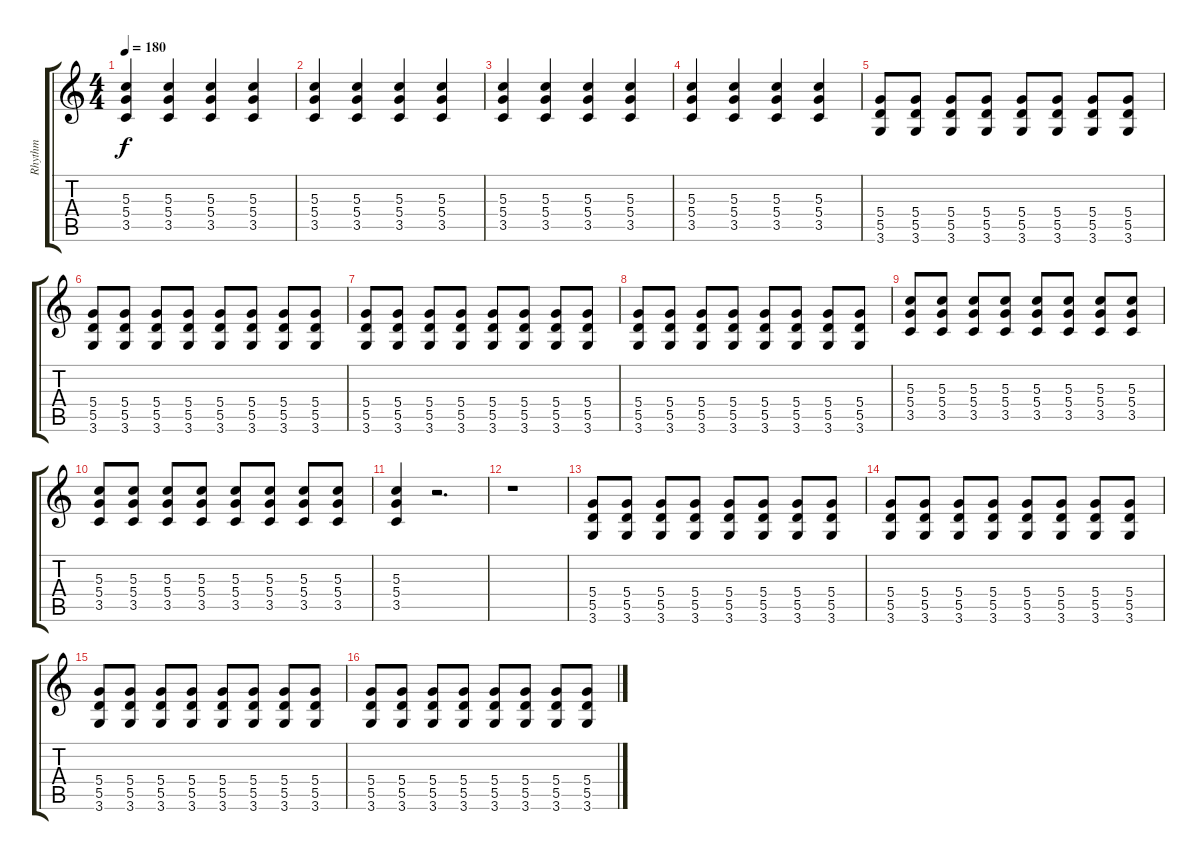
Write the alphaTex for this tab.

\track ("Rhythm" "Rhythm") {instrument distortionguitar}
\staff {score tabs}
\tuning (E4 B3 G3 D3 A2 E2) {hide}
\ts (4 4)
\tempo 180
\clef g2
\ks c
(5.3 5.4 3.5).4{dy f} (5.3 5.4 3.5).4 (5.3 5.4 3.5).4 (5.3 5.4 3.5).4 |
(5.3 5.4 3.5).4 (5.3 5.4 3.5).4 (5.3 5.4 3.5).4 (5.3 5.4 3.5).4 |
(5.3 5.4 3.5).4 (5.3 5.4 3.5).4 (5.3 5.4 3.5).4 (5.3 5.4 3.5).4 |
(5.3 5.4 3.5).4 (5.3 5.4 3.5).4 (5.3 5.4 3.5).4 (5.3 5.4 3.5).4 |
(5.4 5.5 3.6).8 (5.4 5.5 3.6).8 (5.4 5.5 3.6).8 (5.4 5.5 3.6).8 (5.4 5.5 3.6).8 (5.4 5.5 3.6).8 (5.4 5.5 3.6).8 (5.4 5.5 3.6).8 |
(5.4 5.5 3.6).8 (5.4 5.5 3.6).8 (5.4 5.5 3.6).8 (5.4 5.5 3.6).8 (5.4 5.5 3.6).8 (5.4 5.5 3.6).8 (5.4 5.5 3.6).8 (5.4 5.5 3.6).8 |
(5.4 5.5 3.6).8 (5.4 5.5 3.6).8 (5.4 5.5 3.6).8 (5.4 5.5 3.6).8 (5.4 5.5 3.6).8 (5.4 5.5 3.6).8 (5.4 5.5 3.6).8 (5.4 5.5 3.6).8 |
(5.4 5.5 3.6).8 (5.4 5.5 3.6).8 (5.4 5.5 3.6).8 (5.4 5.5 3.6).8 (5.4 5.5 3.6).8 (5.4 5.5 3.6).8 (5.4 5.5 3.6).8 (5.4 5.5 3.6).8 |
(5.3 5.4 3.5).8 (5.3 5.4 3.5).8 (5.3 5.4 3.5).8 (5.3 5.4 3.5).8 (5.3 5.4 3.5).8 (5.3 5.4 3.5).8 (5.3 5.4 3.5).8 (5.3 5.4 3.5).8 |
(5.3 5.4 3.5).8 (5.3 5.4 3.5).8 (5.3 5.4 3.5).8 (5.3 5.4 3.5).8 (5.3 5.4 3.5).8 (5.3 5.4 3.5).8 (5.3 5.4 3.5).8 (5.3 5.4 3.5).8 |
(5.3 5.4 3.5).4 r.2{d} |
r.1 |
(5.4 5.5 3.6).8 (5.4 5.5 3.6).8 (5.4 5.5 3.6).8 (5.4 5.5 3.6).8 (5.4 5.5 3.6).8 (5.4 5.5 3.6).8 (5.4 5.5 3.6).8 (5.4 5.5 3.6).8 |
(5.4 5.5 3.6).8 (5.4 5.5 3.6).8 (5.4 5.5 3.6).8 (5.4 5.5 3.6).8 (5.4 5.5 3.6).8 (5.4 5.5 3.6).8 (5.4 5.5 3.6).8 (5.4 5.5 3.6).8 |
(5.4 5.5 3.6).8 (5.4 5.5 3.6).8 (5.4 5.5 3.6).8 (5.4 5.5 3.6).8 (5.4 5.5 3.6).8 (5.4 5.5 3.6).8 (5.4 5.5 3.6).8 (5.4 5.5 3.6).8 |
(5.4 5.5 3.6).8 (5.4 5.5 3.6).8 (5.4 5.5 3.6).8 (5.4 5.5 3.6).8 (5.4 5.5 3.6).8 (5.4 5.5 3.6).8 (5.4 5.5 3.6).8 (5.4 5.5 3.6).8
